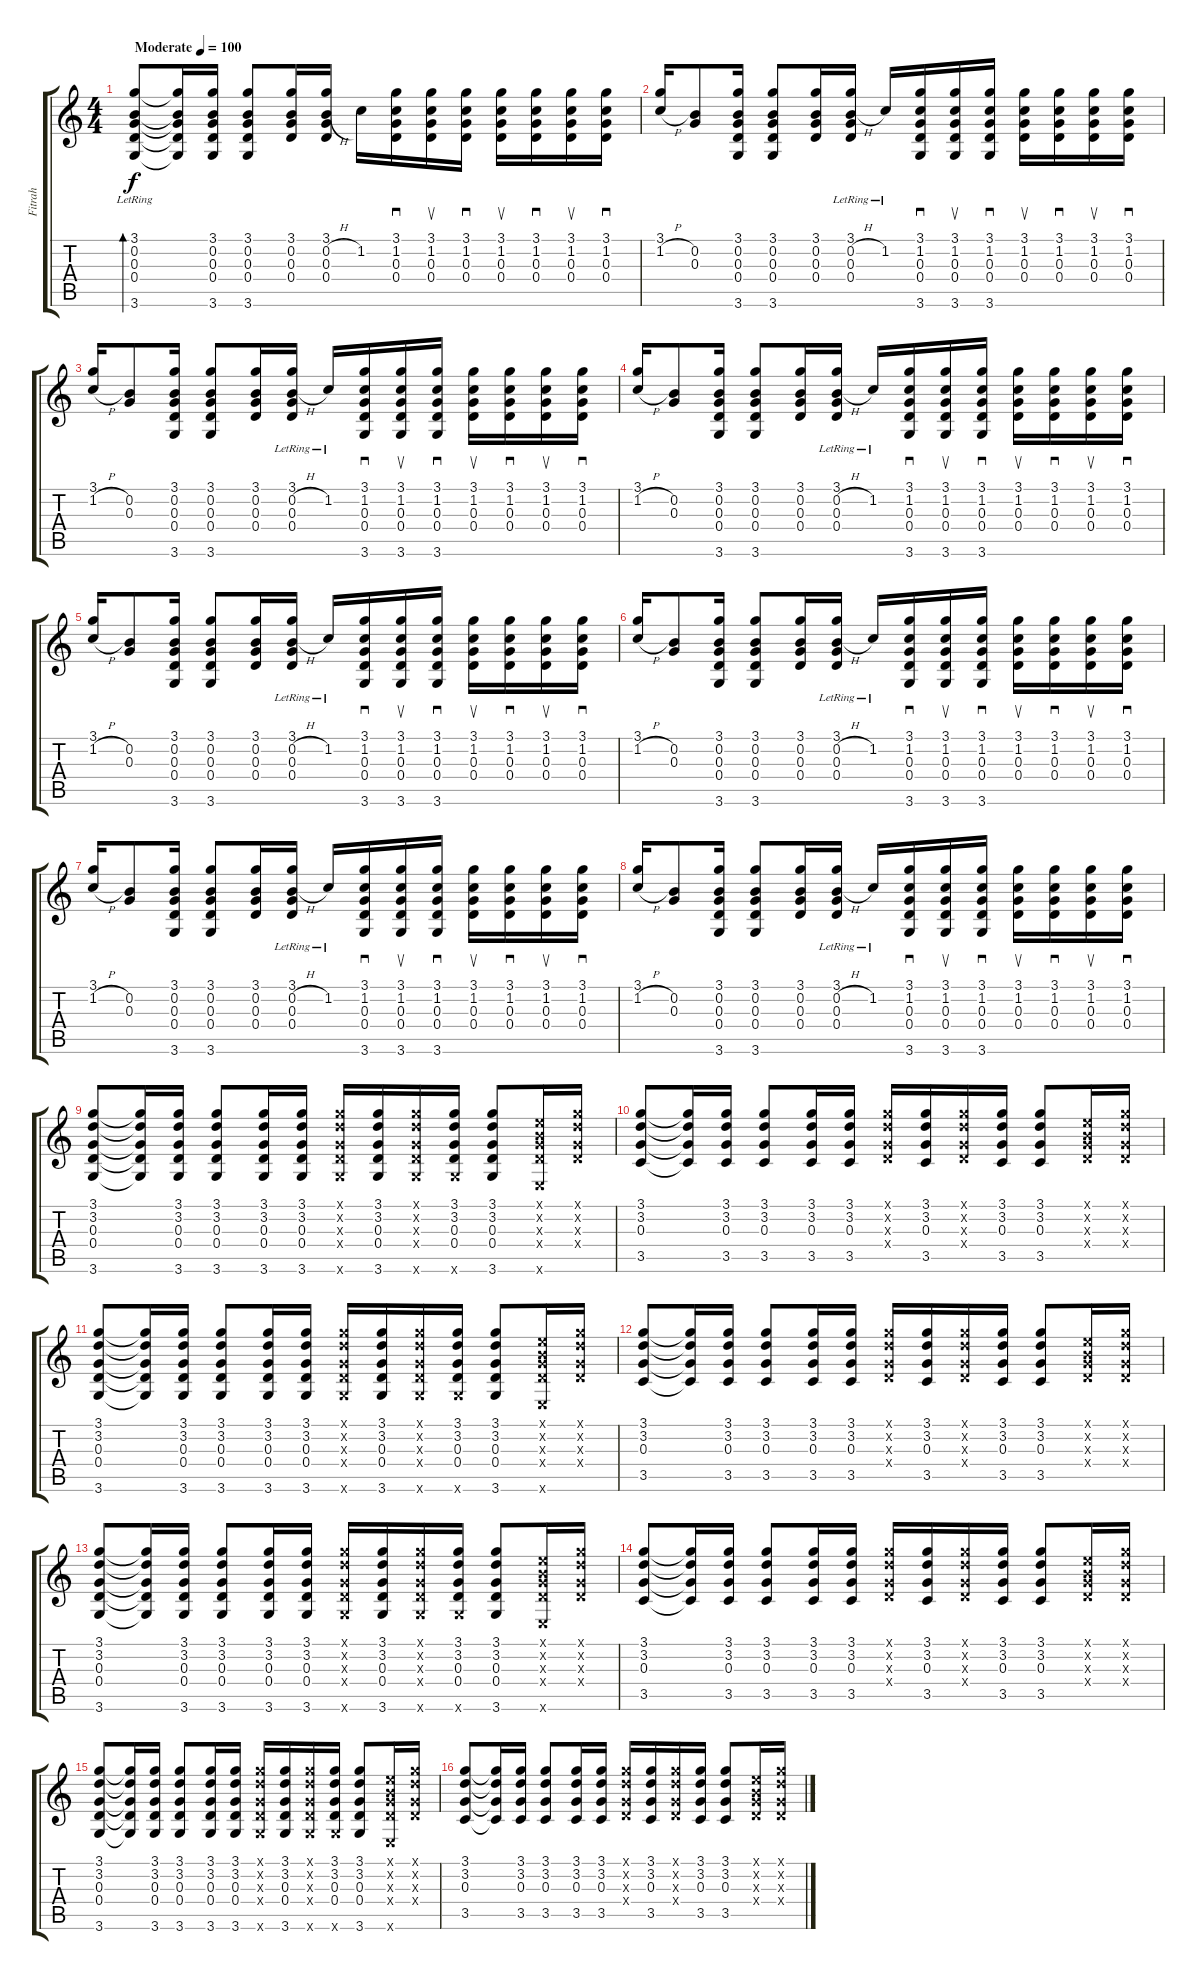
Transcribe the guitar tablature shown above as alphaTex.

\track ("Fitrah" "Fitrah") {instrument acousticguitarsteel}
\staff {score tabs}
\tuning (E4 B3 G3 D3 A2 E2) {hide}
\ts (4 4)
\tempo (100 "Moderate")
\clef g2
\ks c
(3.1{lr} 0.2{lr} 0.3{lr} 0.4{lr} 3.6{lr}).8{bd 120 dy f instrument acousticguitarsteel} (3.1{t} 0.2{t} 0.3{t} 0.4{t} 3.6{t}).16 (3.1 0.2 0.3 0.4 3.6).16 (3.1 0.2 0.3 0.4 3.6).8 (3.1 0.2 0.3 0.4).16 (3.1 0.2{h} 0.3 0.4).16 1.2.16 (3.1 1.2 0.3 0.4).16{sd} (3.1 1.2 0.3 0.4).16{su} (3.1 1.2 0.3 0.4).16{sd} (3.1 1.2 0.3 0.4).16{su} (3.1 1.2 0.3 0.4).16{sd} (3.1 1.2 0.3 0.4).16{su} (3.1 1.2 0.3 0.4).16{sd} |
(3.1 1.2{h}).16 (0.2 0.3).8 (3.1 0.2 0.3 0.4 3.6).16 (3.1 0.2 0.3 0.4 3.6).8 (3.1 0.2 0.3 0.4).16 (3.1 0.2{h lr} 0.3 0.4).16 1.2{lr}.16 (3.1 1.2 0.3 0.4 3.6).16{sd} (3.1 1.2 0.3 0.4 3.6).16{su} (3.1 1.2 0.3 0.4 3.6).16{sd} (3.1 1.2 0.3 0.4).16{su} (3.1 1.2 0.3 0.4).16{sd} (3.1 1.2 0.3 0.4).16{su} (3.1 1.2 0.3 0.4).16{sd} |
(3.1 1.2{h}).16 (0.2 0.3).8 (3.1 0.2 0.3 0.4 3.6).16 (3.1 0.2 0.3 0.4 3.6).8 (3.1 0.2 0.3 0.4).16 (3.1 0.2{h lr} 0.3 0.4).16 1.2{lr}.16 (3.1 1.2 0.3 0.4 3.6).16{sd} (3.1 1.2 0.3 0.4 3.6).16{su} (3.1 1.2 0.3 0.4 3.6).16{sd} (3.1 1.2 0.3 0.4).16{su} (3.1 1.2 0.3 0.4).16{sd} (3.1 1.2 0.3 0.4).16{su} (3.1 1.2 0.3 0.4).16{sd} |
(3.1 1.2{h}).16 (0.2 0.3).8 (3.1 0.2 0.3 0.4 3.6).16 (3.1 0.2 0.3 0.4 3.6).8 (3.1 0.2 0.3 0.4).16 (3.1 0.2{h lr} 0.3 0.4).16 1.2{lr}.16 (3.1 1.2 0.3 0.4 3.6).16{sd} (3.1 1.2 0.3 0.4 3.6).16{su} (3.1 1.2 0.3 0.4 3.6).16{sd} (3.1 1.2 0.3 0.4).16{su} (3.1 1.2 0.3 0.4).16{sd} (3.1 1.2 0.3 0.4).16{su} (3.1 1.2 0.3 0.4).16{sd} |
(3.1 1.2{h}).16 (0.2 0.3).8 (3.1 0.2 0.3 0.4 3.6).16 (3.1 0.2 0.3 0.4 3.6).8 (3.1 0.2 0.3 0.4).16 (3.1 0.2{h lr} 0.3 0.4).16 1.2{lr}.16 (3.1 1.2 0.3 0.4 3.6).16{sd} (3.1 1.2 0.3 0.4 3.6).16{su} (3.1 1.2 0.3 0.4 3.6).16{sd} (3.1 1.2 0.3 0.4).16{su} (3.1 1.2 0.3 0.4).16{sd} (3.1 1.2 0.3 0.4).16{su} (3.1 1.2 0.3 0.4).16{sd} |
(3.1 1.2{h}).16 (0.2 0.3).8 (3.1 0.2 0.3 0.4 3.6).16 (3.1 0.2 0.3 0.4 3.6).8 (3.1 0.2 0.3 0.4).16 (3.1 0.2{h lr} 0.3 0.4).16 1.2{lr}.16 (3.1 1.2 0.3 0.4 3.6).16{sd} (3.1 1.2 0.3 0.4 3.6).16{su} (3.1 1.2 0.3 0.4 3.6).16{sd} (3.1 1.2 0.3 0.4).16{su} (3.1 1.2 0.3 0.4).16{sd} (3.1 1.2 0.3 0.4).16{su} (3.1 1.2 0.3 0.4).16{sd} |
(3.1 1.2{h}).16 (0.2 0.3).8 (3.1 0.2 0.3 0.4 3.6).16 (3.1 0.2 0.3 0.4 3.6).8 (3.1 0.2 0.3 0.4).16 (3.1 0.2{h lr} 0.3 0.4).16 1.2{lr}.16 (3.1 1.2 0.3 0.4 3.6).16{sd} (3.1 1.2 0.3 0.4 3.6).16{su} (3.1 1.2 0.3 0.4 3.6).16{sd} (3.1 1.2 0.3 0.4).16{su} (3.1 1.2 0.3 0.4).16{sd} (3.1 1.2 0.3 0.4).16{su} (3.1 1.2 0.3 0.4).16{sd} |
(3.1 1.2{h}).16 (0.2 0.3).8 (3.1 0.2 0.3 0.4 3.6).16 (3.1 0.2 0.3 0.4 3.6).8 (3.1 0.2 0.3 0.4).16 (3.1 0.2{h lr} 0.3 0.4).16 1.2{lr}.16 (3.1 1.2 0.3 0.4 3.6).16{sd} (3.1 1.2 0.3 0.4 3.6).16{su} (3.1 1.2 0.3 0.4 3.6).16{sd} (3.1 1.2 0.3 0.4).16{su} (3.1 1.2 0.3 0.4).16{sd} (3.1 1.2 0.3 0.4).16{su} (3.1 1.2 0.3 0.4).16{sd} |
(3.1 3.2 0.3 0.4 3.6).8 (3.1{t} 3.2{t} 0.3{t} 0.4{t} 3.6{t}).16 (3.1 3.2 0.3 0.4 3.6).16 (3.1 3.2 0.3 0.4 3.6).8 (3.1 3.2 0.3 0.4 3.6).16 (3.1 3.2 0.3 0.4 3.6).16 (3.1{x} 3.2{x} 0.3{x} 0.4{x} 3.6{x}).16 (3.1 3.2 0.3 0.4 3.6).16 (3.1{x} 3.2{x} 0.3{x} 0.4{x} 3.6{x}).16 (3.1 3.2 0.3 0.4 3.6{x}).16 (3.1 3.2 0.3 0.4 3.6).8 (0.1{x} 0.2{x} 0.3{x} 0.4{x} 0.6{x}).16 (3.1{x} 3.2{x} 0.3{x} 0.4{x}).16 |
(3.1 3.2 0.3 3.5).8 (3.1{t} 3.2{t} 0.3{t} 3.5{t}).16 (3.1 3.2 0.3 3.5).16 (3.1 3.2 0.3 3.5).8 (3.1 3.2 0.3 3.5).16 (3.1 3.2 0.3 3.5).16 (3.1{x} 3.2{x} 0.3{x} 0.4{x}).16 (3.1 3.2 0.3 3.5).16 (3.1{x} 3.2{x} 0.3{x} 0.4{x}).16 (3.1 3.2 0.3 3.5).16 (3.1 3.2 0.3 3.5).8 (0.1{x} 0.2{x} 0.3{x} 0.4{x}).16 (3.1{x} 3.2{x} 0.3{x} 0.4{x}).16 |
(3.1 3.2 0.3 0.4 3.6).8 (3.1{t} 3.2{t} 0.3{t} 0.4{t} 3.6{t}).16 (3.1 3.2 0.3 0.4 3.6).16 (3.1 3.2 0.3 0.4 3.6).8 (3.1 3.2 0.3 0.4 3.6).16 (3.1 3.2 0.3 0.4 3.6).16 (3.1{x} 3.2{x} 0.3{x} 0.4{x} 3.6{x}).16 (3.1 3.2 0.3 0.4 3.6).16 (3.1{x} 3.2{x} 0.3{x} 0.4{x} 3.6{x}).16 (3.1 3.2 0.3 0.4 3.6{x}).16 (3.1 3.2 0.3 0.4 3.6).8 (0.1{x} 0.2{x} 0.3{x} 0.4{x} 0.6{x}).16 (3.1{x} 3.2{x} 0.3{x} 0.4{x}).16 |
(3.1 3.2 0.3 3.5).8 (3.1{t} 3.2{t} 0.3{t} 3.5{t}).16 (3.1 3.2 0.3 3.5).16 (3.1 3.2 0.3 3.5).8 (3.1 3.2 0.3 3.5).16 (3.1 3.2 0.3 3.5).16 (3.1{x} 3.2{x} 0.3{x} 0.4{x}).16 (3.1 3.2 0.3 3.5).16 (3.1{x} 3.2{x} 0.3{x} 0.4{x}).16 (3.1 3.2 0.3 3.5).16 (3.1 3.2 0.3 3.5).8 (0.1{x} 0.2{x} 0.3{x} 0.4{x}).16 (3.1{x} 3.2{x} 0.3{x} 0.4{x}).16 |
(3.1 3.2 0.3 0.4 3.6).8 (3.1{t} 3.2{t} 0.3{t} 0.4{t} 3.6{t}).16 (3.1 3.2 0.3 0.4 3.6).16 (3.1 3.2 0.3 0.4 3.6).8 (3.1 3.2 0.3 0.4 3.6).16 (3.1 3.2 0.3 0.4 3.6).16 (3.1{x} 3.2{x} 0.3{x} 0.4{x} 3.6{x}).16 (3.1 3.2 0.3 0.4 3.6).16 (3.1{x} 3.2{x} 0.3{x} 0.4{x} 3.6{x}).16 (3.1 3.2 0.3 0.4 3.6{x}).16 (3.1 3.2 0.3 0.4 3.6).8 (0.1{x} 0.2{x} 0.3{x} 0.4{x} 0.6{x}).16 (3.1{x} 3.2{x} 0.3{x} 0.4{x}).16 |
(3.1 3.2 0.3 3.5).8 (3.1{t} 3.2{t} 0.3{t} 3.5{t}).16 (3.1 3.2 0.3 3.5).16 (3.1 3.2 0.3 3.5).8 (3.1 3.2 0.3 3.5).16 (3.1 3.2 0.3 3.5).16 (3.1{x} 3.2{x} 0.3{x} 0.4{x}).16 (3.1 3.2 0.3 3.5).16 (3.1{x} 3.2{x} 0.3{x} 0.4{x}).16 (3.1 3.2 0.3 3.5).16 (3.1 3.2 0.3 3.5).8 (0.1{x} 0.2{x} 0.3{x} 0.4{x}).16 (3.1{x} 3.2{x} 0.3{x} 0.4{x}).16 |
(3.1 3.2 0.3 0.4 3.6).8 (3.1{t} 3.2{t} 0.3{t} 0.4{t} 3.6{t}).16 (3.1 3.2 0.3 0.4 3.6).16 (3.1 3.2 0.3 0.4 3.6).8 (3.1 3.2 0.3 0.4 3.6).16 (3.1 3.2 0.3 0.4 3.6).16 (3.1{x} 3.2{x} 0.3{x} 0.4{x} 3.6{x}).16 (3.1 3.2 0.3 0.4 3.6).16 (3.1{x} 3.2{x} 0.3{x} 0.4{x} 3.6{x}).16 (3.1 3.2 0.3 0.4 3.6{x}).16 (3.1 3.2 0.3 0.4 3.6).8 (0.1{x} 0.2{x} 0.3{x} 0.4{x} 0.6{x}).16 (3.1{x} 3.2{x} 0.3{x} 0.4{x}).16 |
(3.1 3.2 0.3 3.5).8 (3.1{t} 3.2{t} 0.3{t} 3.5{t}).16 (3.1 3.2 0.3 3.5).16 (3.1 3.2 0.3 3.5).8 (3.1 3.2 0.3 3.5).16 (3.1 3.2 0.3 3.5).16 (3.1{x} 3.2{x} 0.3{x} 0.4{x}).16 (3.1 3.2 0.3 3.5).16 (3.1{x} 3.2{x} 0.3{x} 0.4{x}).16 (3.1 3.2 0.3 3.5).16 (3.1 3.2 0.3 3.5).8 (0.1{x} 0.2{x} 0.3{x} 0.4{x}).16 (3.1{x} 3.2{x} 0.3{x} 0.4{x}).16
